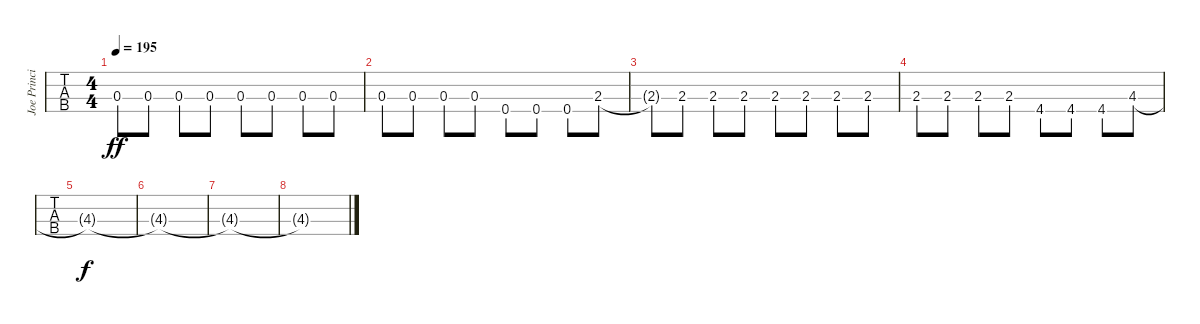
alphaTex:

\track ("Joe Principe - Bass" "Joe Princi") {instrument electricbassfinger}
\staff {tabs}
\tuning (Gb2 Db2 Ab1 Eb1) {hide}
\ts (4 4)
\tempo 195
\clef f4
\ks c
0.3{t}.8{dy ff} 0.3.8 0.3.8 0.3.8 0.3.8 0.3.8 0.3.8 0.3.8 |
0.3.8 0.3.8 0.3.8 0.3.8 0.4.8 0.4.8 0.4.8 2.3.8 |
2.3{t}.8 2.3.8 2.3.8 2.3.8 2.3.8 2.3.8 2.3.8 2.3.8 |
2.3.8 2.3.8 2.3.8 2.3.8 4.4.8 4.4.8 4.4.8 4.3.8 |
4.3{t}.1{dy f volume 0} |
4.3{t}.1 |
4.3{t}.1 |
4.3{t}.1
